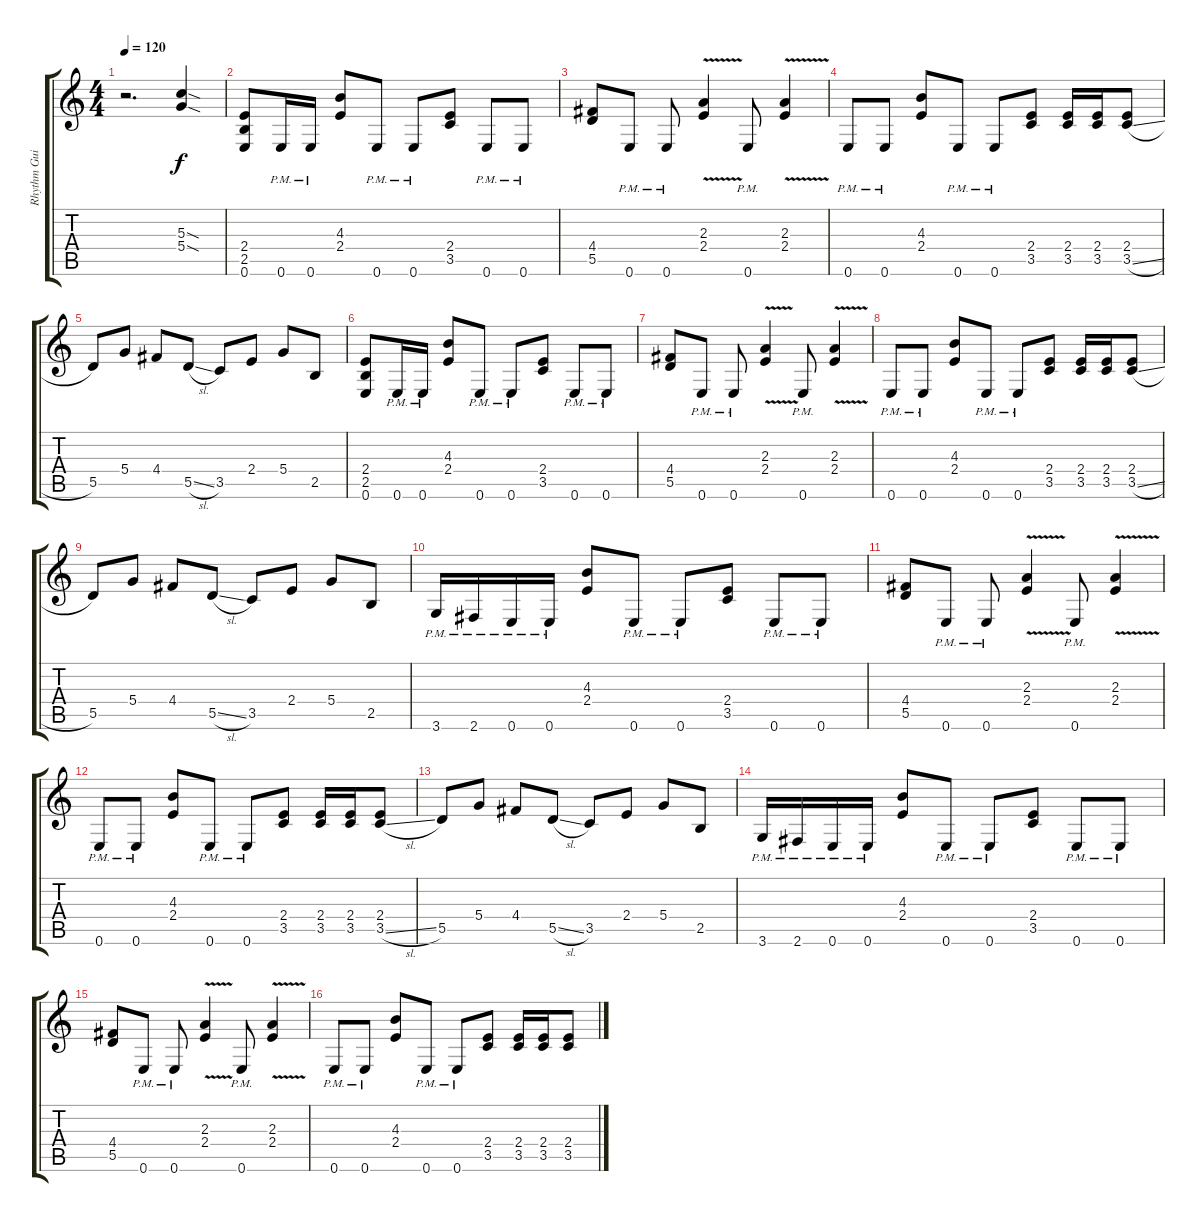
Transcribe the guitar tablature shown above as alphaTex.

\track ("Rhythm Guitar" "Rhythm Gui") {instrument distortionguitar}
\staff {score tabs}
\tuning (E4 B3 G3 D3 A2 E2) {hide}
\ts (4 4)
\tempo 120
\clef g2
\ks c
r.2{d dy f instrument distortionguitar} (5.3{sod} 5.4{sod}).4 |
(2.4 2.5 0.6).8 0.6{pm}.16 0.6{pm}.16 (4.3 2.4).8 0.6{pm}.8 0.6{pm}.8 (2.4 3.5).8 0.6{pm}.8 0.6{pm}.8 |
(4.4 5.5).8 0.6{pm}.8 0.6{pm}.8 (2.3{v} 2.4).4 0.6{pm}.8 (2.3{v} 2.4).4 |
0.6{pm}.8 0.6{pm}.8 (4.3 2.4).8 0.6{pm}.8 0.6{pm}.8 (2.4 3.5).8 (2.4 3.5).16 (2.4 3.5).16 (2.4 3.5{sl}).8 |
5.5.8 5.4.8 4.4.8 5.5{sl}.8 3.5.8 2.4.8 5.4.8 2.5.8 |
(2.4 2.5 0.6).8 0.6{pm}.16 0.6{pm}.16 (4.3 2.4).8 0.6{pm}.8 0.6{pm}.8 (2.4 3.5).8 0.6{pm}.8 0.6{pm}.8 |
(4.4 5.5).8 0.6{pm}.8 0.6{pm}.8 (2.3{v} 2.4).4 0.6{pm}.8 (2.3{v} 2.4).4 |
0.6{pm}.8 0.6{pm}.8 (4.3 2.4).8 0.6{pm}.8 0.6{pm}.8 (2.4 3.5).8 (2.4 3.5).16 (2.4 3.5).16 (2.4 3.5{sl}).8 |
5.5.8 5.4.8 4.4.8 5.5{sl}.8 3.5.8 2.4.8 5.4.8 2.5.8 |
3.6{pm}.16 2.6{pm}.16 0.6{pm}.16 0.6{pm}.16 (4.3 2.4).8 0.6{pm}.8 0.6{pm}.8 (2.4 3.5).8 0.6{pm}.8 0.6{pm}.8 |
(4.4 5.5).8 0.6{pm}.8 0.6{pm}.8 (2.3{v} 2.4).4 0.6{pm}.8 (2.3{v} 2.4).4 |
0.6{pm}.8 0.6{pm}.8 (4.3 2.4).8 0.6{pm}.8 0.6{pm}.8 (2.4 3.5).8 (2.4 3.5).16 (2.4 3.5).16 (2.4 3.5{sl}).8 |
5.5.8 5.4.8 4.4.8 5.5{sl}.8 3.5.8 2.4.8 5.4.8 2.5.8 |
3.6{pm}.16 2.6{pm}.16 0.6{pm}.16 0.6{pm}.16 (4.3 2.4).8 0.6{pm}.8 0.6{pm}.8 (2.4 3.5).8 0.6{pm}.8 0.6{pm}.8 |
(4.4 5.5).8 0.6{pm}.8 0.6{pm}.8 (2.3{v} 2.4).4 0.6{pm}.8 (2.3{v} 2.4).4 |
0.6{pm}.8 0.6{pm}.8 (4.3 2.4).8 0.6{pm}.8 0.6{pm}.8 (2.4 3.5).8 (2.4 3.5).16 (2.4 3.5).16 (2.4 3.5{sl}).8
